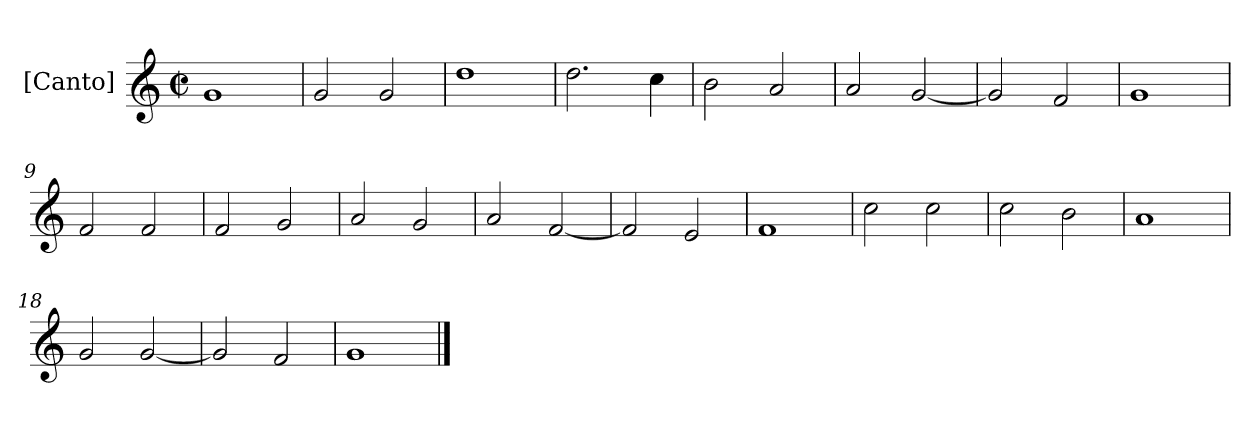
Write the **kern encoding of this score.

**kern
*part1
*staff1
*I"[Canto]
*clefG2
*M2/2
*met(c|)
=1
1g
=2
2g
2g
=3
1dd
=4
2.dd
4cc
=5
2b
2a
=6
2a
[2g
=7
2g]
2f
=8
1g
=9
2f
2f
=10
2f
2g
=11
2a
2g
=12
2a
[2f
=13
2f]
2e
=14
1f
=15
2cc
2cc
=16
2cc
2b
=17
1a
=18
2g
[2g
=19
2g]
2f
=20
1g
==
*-
